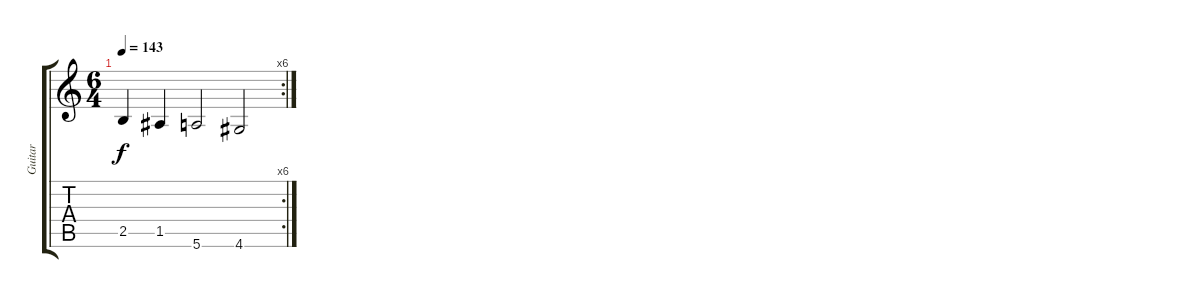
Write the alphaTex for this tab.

\track ("Guitar" "Guitar") {instrument overdrivenguitar}
\staff {score tabs}
\tuning (E4 B3 G3 D3 A2 E2) {hide}
\rc 6
\ts (6 4)
\tempo 143
\clef g2
\ks c
2.5.4{dy f} 1.5.4 5.6.2 4.6.2
